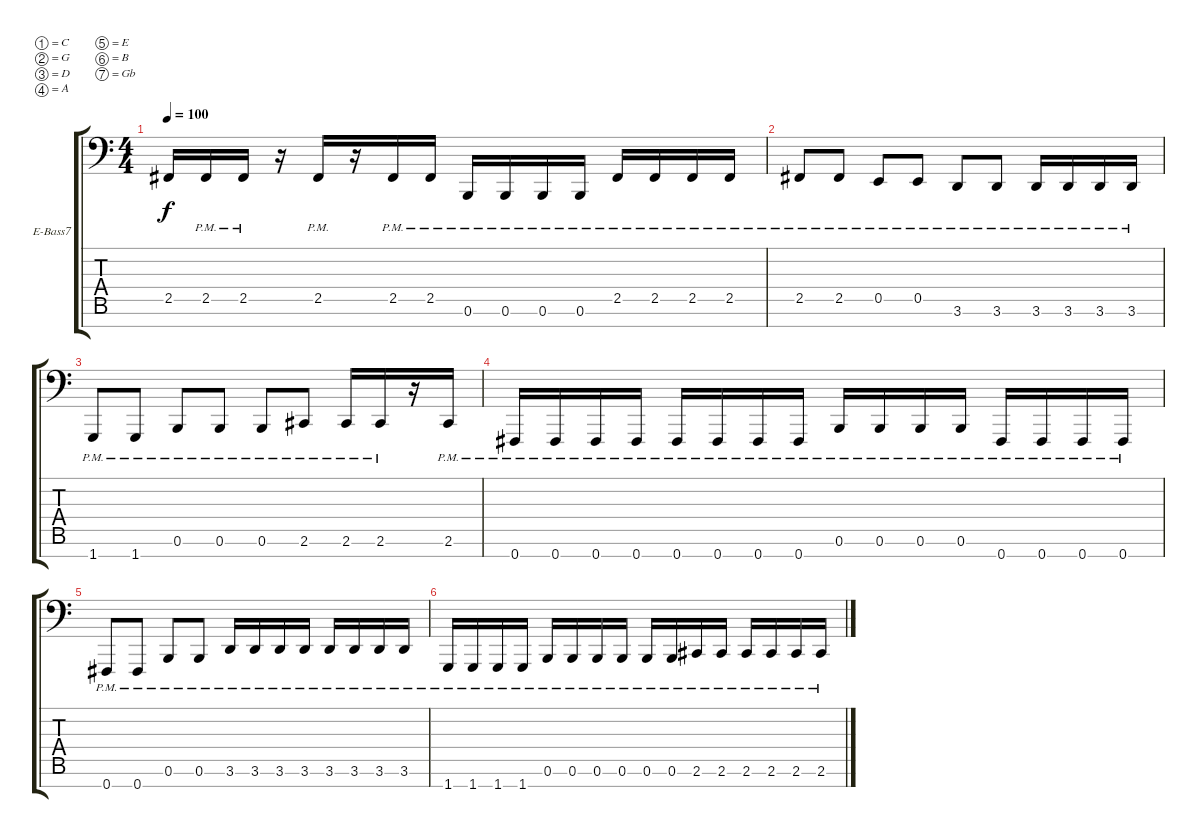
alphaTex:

\defaultSystemsLayout 4
\bracketExtendMode groupsimilarinstruments
\firstSystemTrackNameOrientation horizontal
\otherSystemsTrackNameOrientation horizontal
\track ("Electric Bass" "E-Bass7") {instrument electricbassfinger}
\staff {score tabs}
\tuning (C3 G2 D2 A1 E1 B0 Gb0)
\ts (4 4)
\tempo 100
\clef f4
\scale
0.653631
\ks c
2.5.16{dy f instrument electricbassfinger} 2.5{pm}.16 2.5{pm}.16 r.16 2.5{pm}.16 r.16 2.5{pm}.16 2.5{pm}.16 0.6{pm}.16 0.6{pm}.16 0.6{pm}.16 0.6{pm}.16 2.5{pm}.16 2.5{pm}.16 2.5{pm}.16 2.5{pm}.16 |
\scale
0.346369 2.5{pm}.8 2.5{pm}.8 0.5{pm}.8 0.5{pm}.8 3.6{pm}.8 3.6{pm}.8 3.6{pm}.16 3.6{pm}.16 3.6{pm}.16 3.6{pm}.16 |
\scale
0.5 1.7{pm}.8 1.7{pm}.8 0.6{pm}.8 0.6{pm}.8 0.6{pm}.8 2.6{pm}.8 2.6{pm}.16 2.6{pm}.16 r.16 2.6{pm}.16 |
\scale
0.5 0.7{pm}.16 0.7{pm}.16 0.7{pm}.16 0.7{pm}.16 0.7{pm}.16 0.7{pm}.16 0.7{pm}.16 0.7{pm}.16 0.6{pm}.16 0.6{pm}.16 0.6{pm}.16 0.6{pm}.16 0.7{pm}.16 0.7{pm}.16 0.7{pm}.16 0.7{pm}.16 |
\scale
0.5 0.7{pm}.8 0.7{pm}.8 0.6{pm}.8 0.6{pm}.8 3.6{pm}.16 3.6{pm}.16 3.6{pm}.16 3.6{pm}.16 3.6{pm}.16 3.6{pm}.16 3.6{pm}.16 3.6{pm}.16 |
\scale
0.5 1.7{pm}.16 1.7{pm}.16 1.7{pm}.16 1.7{pm}.16 0.6{pm}.16 0.6{pm}.16 0.6{pm}.16 0.6{pm}.16 0.6{pm}.16 0.6{pm}.16 2.6{pm}.16 2.6{pm}.16 2.6{pm}.16 2.6{pm}.16 2.6{pm}.16 2.6{pm}.16
